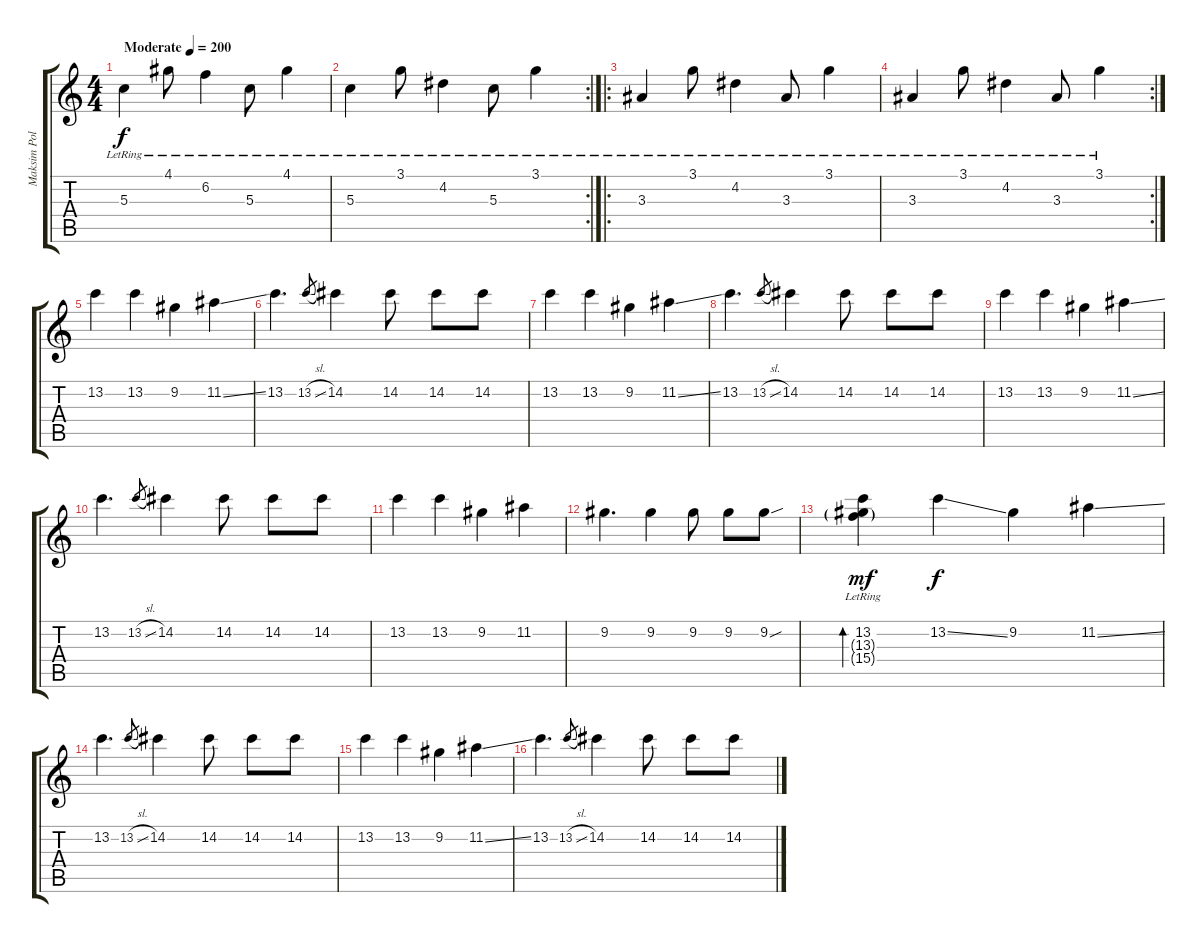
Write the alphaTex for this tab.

\track ("Maksim Polivanov" "Maksim Pol") {instrument electricguitarjazz}
\staff {score tabs}
\tuning (E4 B3 G3 D3 A2 E2) {hide}
\ts (4 4)
\tempo (200 "Moderate")
\clef g2
\ks c
5.3{lr}.4{dy f instrument electricguitarjazz} 4.1{lr}.8 6.2{lr}.4 5.3{lr}.8 4.1{lr}.4 |
\rc 2
5.3{lr}.4 3.1{lr}.8 4.2{lr}.4 5.3{lr}.8 3.1{lr}.4 |
\ro
3.3{lr}.4 3.1{lr}.8 4.2{lr}.4 3.3{lr}.8 3.1{lr}.4 |
\rc 2
3.3{lr}.4 3.1{lr}.8 4.2{lr}.4 3.3{lr}.8 3.1{lr}.4 |
13.2.4 13.2.4 9.2.4 11.2{ss}.4 |
13.2.4{d} 13.2{sl}.8{gr} 14.2.4 14.2.8 14.2.8 14.2.8 |
13.2.4 13.2.4 9.2.4 11.2{ss}.4 |
13.2.4{d} 13.2{sl}.8{gr} 14.2.4 14.2.8 14.2.8 14.2.8 |
13.2.4 13.2.4 9.2.4 11.2{ss}.4 |
13.2.4{d} 13.2{sl}.8{gr} 14.2.4 14.2.8 14.2.8 14.2.8 |
13.2.4 13.2.4 9.2.4 11.2.4 |
9.2.4{d} 9.2.4 9.2.8 9.2.8 9.2{sou}.8 |
(13.2 13.3{g lr} 15.4{g lr}).4{bd 120 dy mf} 13.2{ss}.4{dy f} 9.2.4 11.2{ss}.4 |
13.2.4{d} 13.2{sl}.8{gr} 14.2.4 14.2.8 14.2.8 14.2.8 |
13.2.4 13.2.4 9.2.4 11.2{ss}.4 |
13.2.4{d} 13.2{sl}.8{gr} 14.2.4 14.2.8 14.2.8 14.2.8
